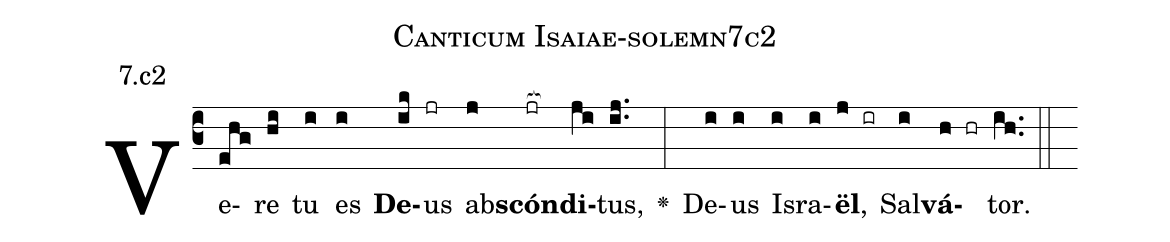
name: Canticum Isaiae-solemn7c2;
annotation: 7.c2;
%%
(c3)Ve(ehg)re(hi) tu(i) es(i) <b>De</b>(ik)us(jr) ab(j)<b>scón</b>(jr[ocb:1{])<b>di</b>(ji[ocb:0}])tus,(ij..) <v>\greheightstar</v>(:) De(i)us(i) Is(i)ra(i)<b>ël</b>,(j ir) Sal(i)<b>vá</b>(h hr)tor.(ih..) (::)


%E(i) u(i) o(j) u(i) a(h) e.(ih..) (::)
